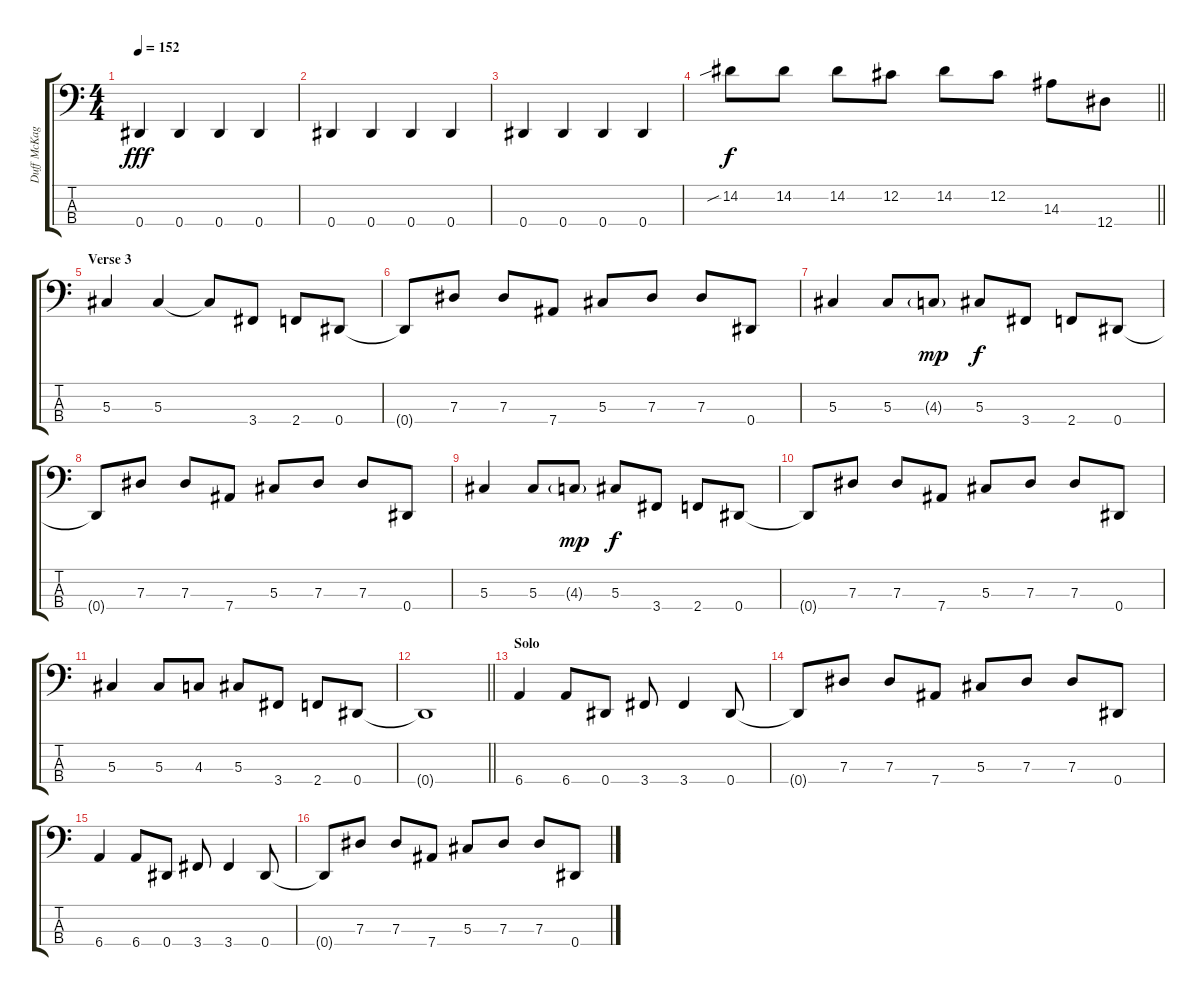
\track ("Duff McKagan" "Duff McKag") {instrument electricbasspick}
\staff {score tabs}
\tuning (Gb2 Db2 Ab1 Eb1) {hide}
\ts (4 4)
\tempo 152
\clef f4
\ks c
0.4.4{dy fff} 0.4.4 0.4.4 0.4.4 |
0.4.4 0.4.4 0.4.4 0.4.4 |
0.4.4 0.4.4 0.4.4 0.4.4 |
\barLineRight lightlight
14.2{sib}.8{dy f} 14.2.8 14.2.8 12.2.8 14.2.8 12.2.8 14.3.8 12.4.8 |
\section ("" "Verse 3")
5.3.4 5.3.4 5.3{t}.8 3.4.8 2.4.8 0.4.8 |
0.4{t}.8 7.3.8 7.3.8 7.4.8 5.3.8 7.3.8 7.3.8 0.4.8 |
5.3.4 5.3.8 4.3{g}.8{dy mp} 5.3.8{dy f} 3.4.8 2.4.8 0.4.8 |
0.4{t}.8 7.3.8 7.3.8 7.4.8 5.3.8 7.3.8 7.3.8 0.4.8 |
5.3.4 5.3.8 4.3{g}.8{dy mp} 5.3.8{dy f} 3.4.8 2.4.8 0.4.8 |
0.4{t}.8 7.3.8 7.3.8 7.4.8 5.3.8 7.3.8 7.3.8 0.4.8 |
5.3.4 5.3.8 4.3.8 5.3.8 3.4.8 2.4.8 0.4.8 |
\barLineRight lightlight
0.4{t}.1 |
\section ("" "Solo")
6.4.4 6.4.8 0.4.8 3.4.8 3.4.4 0.4.8 |
0.4{t}.8 7.3.8 7.3.8 7.4.8 5.3.8 7.3.8 7.3.8 0.4.8 |
6.4.4 6.4.8 0.4.8 3.4.8 3.4.4 0.4.8 |
0.4{t}.8 7.3.8 7.3.8 7.4.8 5.3.8 7.3.8 7.3.8 0.4.8
